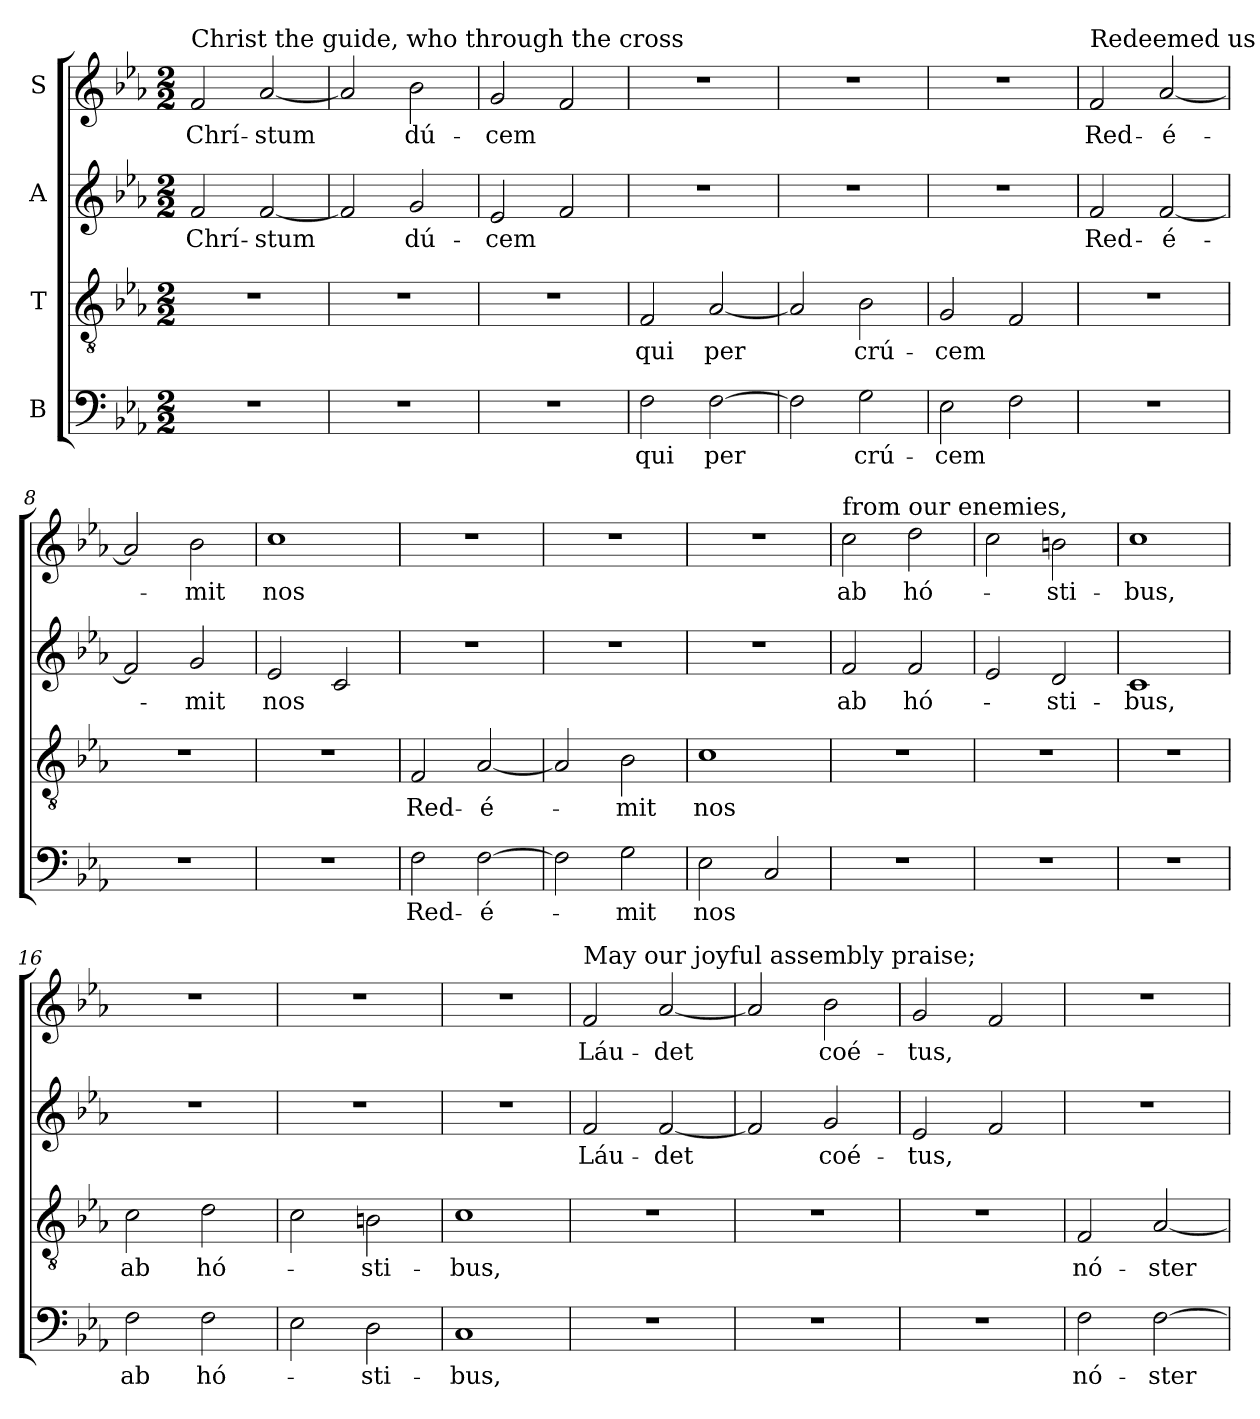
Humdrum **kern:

**kern	**text	**kern	**text	**kern	**text	**kern	**text
*part4	*part4	*part3	*part3	*part2	*part2	*part1	*part1
*staff4	*staff4	*staff3	*staff3	*staff2	*staff2	*staff1	*staff1
*I"B	*	*I"T	*	*I"A	*	*I"S	*
*clefF4	*	*clefGv2	*	*clefG2	*	*clefG2	*
*k[b-e-a-]	*	*k[b-e-a-]	*	*k[b-e-a-]	*	*k[b-e-a-]	*
*E-:	*	*E-:	*	*E-:	*	*E-:	*
*M2/2	*	*M2/2	*	*M2/2	*	*M2/2	*
=1	=1	=1	=1	=1	=1	=1	=1
!	!	!	!	!	!	!LO:TX:a:t=Christ the guide, who through the cross	!
!	!	!	!	!	!LO:LY:b	!	!LO:LY:b
1r	.	1r	.	2f/	Chrí-	2f/	Chrí-
!	!	!	!	!	!LO:LY:b	!	!LO:LY:b
.	.	.	.	[2f/	-stum	[2a-/	-stum
=2	=2	=2	=2	=2	=2	=2	=2
1r	.	1r	.	2f/]	.	2a-/]	.
!	!	!	!	!	!LO:LY:b	!	!LO:LY:b
.	.	.	.	2g/	dú-	2b-\	dú-
=3	=3	=3	=3	=3	=3	=3	=3
!	!	!	!	!	!LO:LY:b	!	!LO:LY:b
1r	.	1r	.	2e-/	-cem	2g/	-cem
.	.	.	.	2f/	.	2f/	.
=4	=4	=4	=4	=4	=4	=4	=4
!	!LO:LY:b	!	!LO:LY:b	!	!	!	!
2F\	qui	2F/	qui	1r	.	1r	.
!	!LO:LY:b	!	!LO:LY:b	!	!	!	!
[2F\	per	[2A-/	per	.	.	.	.
=5	=5	=5	=5	=5	=5	=5	=5
2F\]	.	2A-/]	.	1r	.	1r	.
!	!LO:LY:b	!	!LO:LY:b	!	!	!	!
2G\	crú-	2B-\	crú-	.	.	.	.
=6	=6	=6	=6	=6	=6	=6	=6
!	!LO:LY:b	!	!LO:LY:b	!	!	!	!
2E-\	-cem	2G/	-cem	1r	.	1r	.
2F\	.	2F/	.	.	.	.	.
!!LO:LB:g=z
=7	=7	=7	=7	=7	=7	=7	=7
!	!	!	!	!	!	!LO:TX:a:t=Redeemed us	!
!	!	!	!	!	!LO:LY:b	!	!LO:LY:b
1r	.	1r	.	2f/	Red-	2f/	Red-
!	!	!	!	!	!LO:LY:b	!	!LO:LY:b
.	.	.	.	[2f/	-é-	[2a-/	-é-
=8	=8	=8	=8	=8	=8	=8	=8
1r	.	1r	.	2f/]	.	2a-/]	.
!	!	!	!	!	!LO:LY:b	!	!LO:LY:b
.	.	.	.	2g/	-mit	2b-\	-mit
=9	=9	=9	=9	=9	=9	=9	=9
!	!	!	!	!	!LO:LY:b	!	!LO:LY:b
1r	.	1r	.	2e-/	nos	1cc	nos
.	.	.	.	2c/	.	.	.
=10	=10	=10	=10	=10	=10	=10	=10
!	!LO:LY:b	!	!LO:LY:b	!	!	!	!
2F\	Red-	2F/	Red-	1r	.	1r	.
!	!LO:LY:b	!	!LO:LY:b	!	!	!	!
[2F\	-é-	[2A-/	-é-	.	.	.	.
=11	=11	=11	=11	=11	=11	=11	=11
2F\]	.	2A-/]	.	1r	.	1r	.
!	!LO:LY:b	!	!LO:LY:b	!	!	!	!
2G\	-mit	2B-\	-mit	.	.	.	.
=12	=12	=12	=12	=12	=12	=12	=12
!	!LO:LY:b	!	!LO:LY:b	!	!	!	!
2E-\	nos	1c	nos	1r	.	1r	.
2C/	.	.	.	.	.	.	.
=13	=13	=13	=13	=13	=13	=13	=13
!	!	!	!	!	!	!LO:TX:a:t=from our enemies,	!
!	!	!	!	!	!LO:LY:b	!	!LO:LY:b
1r	.	1r	.	2f/	ab	2cc\	ab
!	!	!	!	!	!LO:LY:b	!	!LO:LY:b
.	.	.	.	2f/	hó-	2dd\	hó-
!!LO:PB:g=z
=14	=14	=14	=14	=14	=14	=14	=14
1r	.	1r	.	2e-/	.	2cc\	.
!	!	!	!	!	!LO:LY:b	!	!LO:LY:b
.	.	.	.	2d/	-sti-	2bni\	-sti-
=15	=15	=15	=15	=15	=15	=15	=15
!	!	!	!	!	!LO:LY:b	!	!LO:LY:b
1r	.	1r	.	1c	-bus,	1cc	-bus,
=16	=16	=16	=16	=16	=16	=16	=16
!	!LO:LY:b	!	!LO:LY:b	!	!	!	!
2F\	ab	2c\	ab	1r	.	1r	.
!	!LO:LY:b	!	!LO:LY:b	!	!	!	!
2F\	hó-	2d\	hó-	.	.	.	.
=17	=17	=17	=17	=17	=17	=17	=17
2E-\	.	2c\	.	1r	.	1r	.
!	!LO:LY:b	!	!LO:LY:b	!	!	!	!
2D\	-sti-	2Bni\	-sti-	.	.	.	.
=18	=18	=18	=18	=18	=18	=18	=18
!	!LO:LY:b	!	!LO:LY:b	!	!	!	!
1C	-bus,	1c	-bus,	1r	.	1r	.
=19	=19	=19	=19	=19	=19	=19	=19
!	!	!	!	!	!	!LO:TX:a:t=May our joyful assembly praise;	!
!	!	!	!	!	!LO:LY:b	!	!LO:LY:b
1r	.	1r	.	2f/	Láu-	2f/	Láu-
!	!	!	!	!	!LO:LY:b	!	!LO:LY:b
.	.	.	.	[2f/	-det	[2a-/	-det
=20	=20	=20	=20	=20	=20	=20	=20
1r	.	1r	.	2f/]	.	2a-/]	.
!	!	!	!	!	!LO:LY:b	!	!LO:LY:b
.	.	.	.	2g/	coé-	2b-\	coé-
!!LO:LB:g=z
=21	=21	=21	=21	=21	=21	=21	=21
!	!	!	!	!	!LO:LY:b	!	!LO:LY:b
1r	.	1r	.	2e-/	-tus,	2g/	-tus,
.	.	.	.	2f/	.	2f/	.
=22	=22	=22	=22	=22	=22	=22	=22
!	!LO:LY:b	!	!LO:LY:b	!	!	!	!
2F\	nó-	2F/	nó-	1r	.	1r	.
!	!LO:LY:b	!	!LO:LY:b	!	!	!	!
[2F\	-ster	[2A-/	-ster	.	.	.	.
=	=	=	=	=	=	=	=
*-	*-	*-	*-	*-	*-	*-	*-
